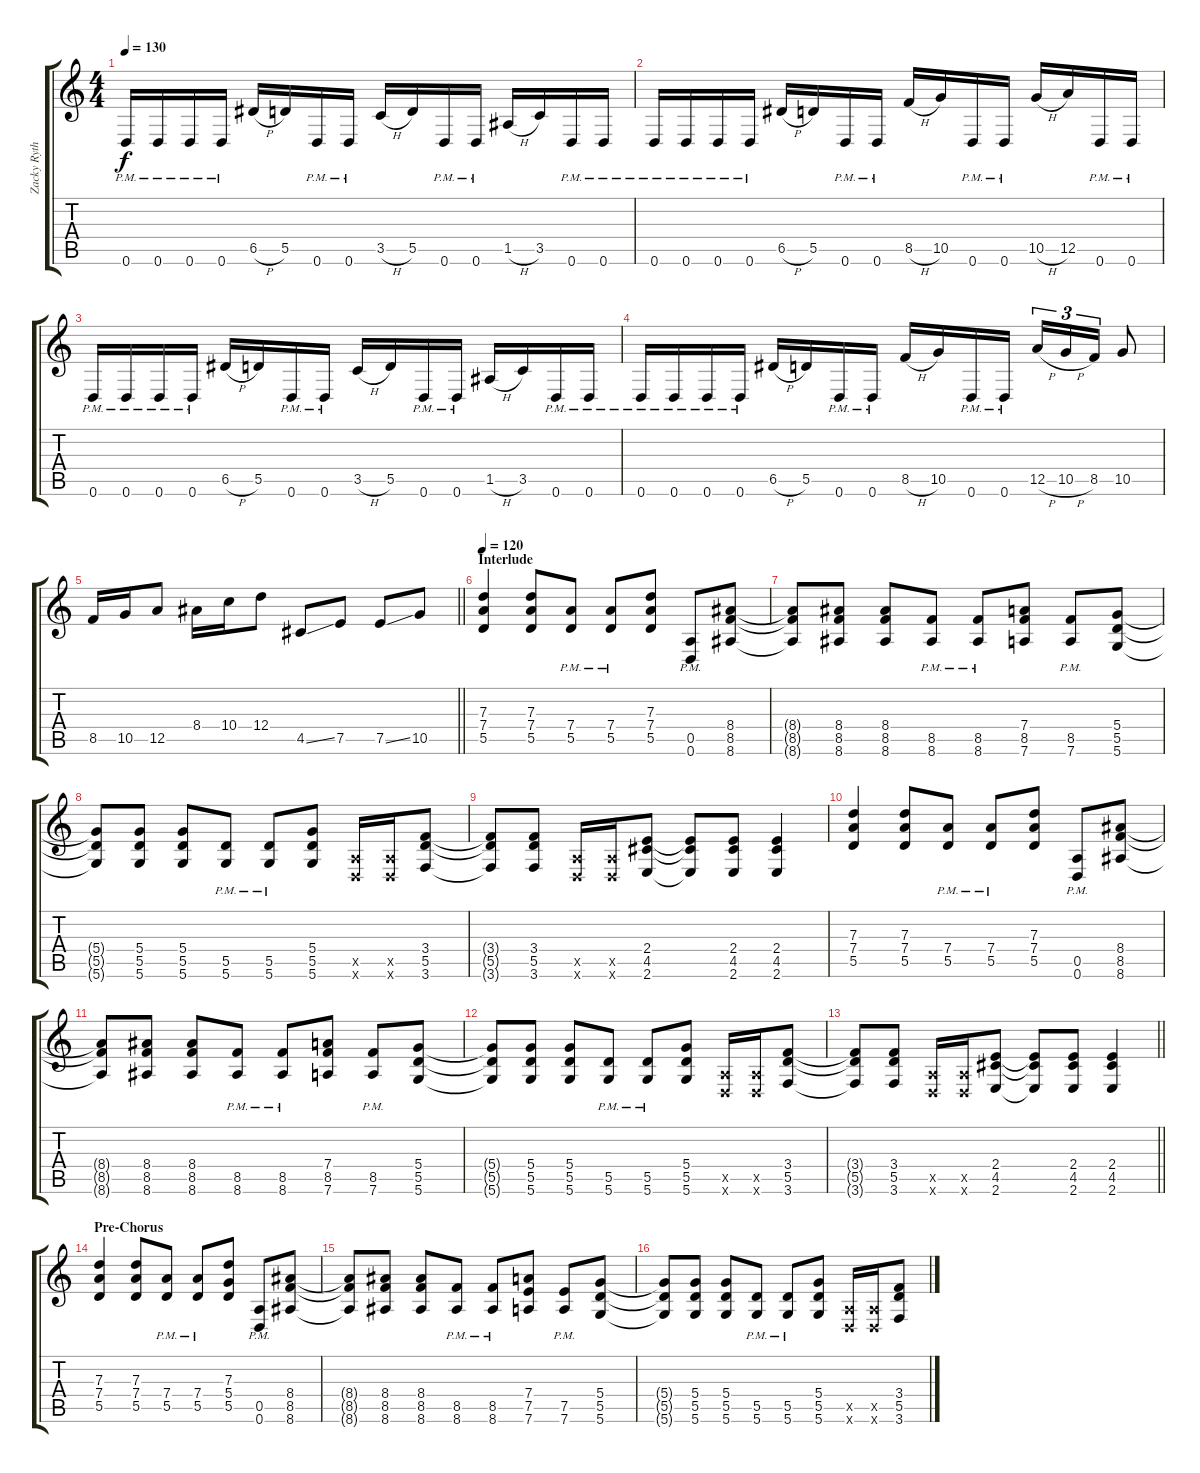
\track ("Zacky Rythem" "Zacky Ryth") {instrument distortionguitar}
\staff {score tabs}
\tuning (E4 B3 G3 D3 A2 D2) {hide}
\ts (4 4)
\tempo 130
\clef g2
\ks c
0.6{pm}.16{dy f} 0.6{pm}.16 0.6{pm}.16 0.6{pm}.16 6.5{h}.16 5.5.16 0.6{pm}.16 0.6{pm}.16 3.5{h}.16 5.5.16 0.6{pm}.16 0.6{pm}.16 1.5{h}.16 3.5.16 0.6{pm}.16 0.6{pm}.16 |
0.6{pm}.16 0.6{pm}.16 0.6{pm}.16 0.6{pm}.16 6.5{h}.16 5.5.16 0.6{pm}.16 0.6{pm}.16 8.5{h}.16 10.5.16 0.6{pm}.16 0.6{pm}.16 10.5{h}.16 12.5.16 0.6{pm}.16 0.6{pm}.16 |
0.6{pm}.16 0.6{pm}.16 0.6{pm}.16 0.6{pm}.16 6.5{h}.16 5.5.16 0.6{pm}.16 0.6{pm}.16 3.5{h}.16 5.5.16 0.6{pm}.16 0.6{pm}.16 1.5{h}.16 3.5.16 0.6{pm}.16 0.6{pm}.16 |
0.6{pm}.16 0.6{pm}.16 0.6{pm}.16 0.6{pm}.16 6.5{h}.16 5.5.16 0.6{pm}.16 0.6{pm}.16 8.5{h}.16 10.5.16 0.6{pm}.16 0.6{pm}.16 12.5{h}.16{tu (3 2)} 10.5{h}.16{tu (3 2)} 8.5.16{tu (3 2)} 10.5.8 |
\barLineRight lightlight
8.5.16 10.5.16 12.5.8 8.4.16 10.4.16 12.4.8 4.5{ss}.8 7.5.8 7.5{ss}.8 10.5.8{volume 13 balance 12} |
\section ("" "Interlude")
\tempo 120
(7.3 7.4 5.5).4 (7.3 7.4 5.5).8 (7.4{pm} 5.5{pm}).8 (7.4{pm} 5.5{pm}).8 (7.3 7.4 5.5).8 (0.5{pm} 0.6).8 (8.4 8.5 8.6).8 |
(8.4{t} 8.5{t} 8.6{t}).8 (8.4 8.5 8.6).8 (8.4 8.5 8.6).8 (8.5{pm} 8.6{pm}).8 (8.5{pm} 8.6{pm}).8 (7.4 8.5 7.6).8 (8.5{pm} 7.6{pm}).8 (5.4 5.5 5.6).8 |
(5.4{t} 5.5{t} 5.6{t}).8 (5.4 5.5 5.6).8 (5.4 5.5 5.6).8 (5.5{pm} 5.6{pm}).8 (5.5{pm} 5.6{pm}).8 (5.4 5.5 5.6).8 (0.5{x} 0.6{x}).16 (0.5{x} 0.6{x}).16 (3.4 5.5 3.6).8 |
(3.4{t} 5.5{t} 3.6{t}).8 (3.4 5.5 3.6).8 (0.5{x} 0.6{x}).16 (0.5{x} 0.6{x}).16 (2.4 4.5 2.6).8 (2.4{t} 4.5{t} 2.6{t}).8 (2.4 4.5 2.6).8 (2.4 4.5 2.6).4 |
(7.3 7.4 5.5).4 (7.3 7.4 5.5).8 (7.4{pm} 5.5{pm}).8 (7.4{pm} 5.5{pm}).8 (7.3 7.4 5.5).8 (0.5{pm} 0.6).8 (8.4 8.5 8.6).8 |
(8.4{t} 8.5{t} 8.6{t}).8 (8.4 8.5 8.6).8 (8.4 8.5 8.6).8 (8.5{pm} 8.6{pm}).8 (8.5{pm} 8.6{pm}).8 (7.4 8.5 7.6).8 (8.5{pm} 7.6{pm}).8 (5.4 5.5 5.6).8 |
(5.4{t} 5.5{t} 5.6{t}).8 (5.4 5.5 5.6).8 (5.4 5.5 5.6).8 (5.5{pm} 5.6{pm}).8 (5.5{pm} 5.6{pm}).8 (5.4 5.5 5.6).8 (0.5{x} 0.6{x}).16 (0.5{x} 0.6{x}).16 (3.4 5.5 3.6).8 |
\barLineRight lightlight
(3.4{t} 5.5{t} 3.6{t}).8 (3.4 5.5 3.6).8 (0.5{x} 0.6{x}).16 (0.5{x} 0.6{x}).16 (2.4 4.5 2.6).8 (2.4{t} 4.5{t} 2.6{t}).8 (2.4 4.5 2.6).8 (2.4 4.5 2.6).4 |
\section ("" "Pre-Chorus")
(7.3 7.4 5.5).4 (7.3 7.4 5.5).8 (7.4{pm} 5.5{pm}).8 (7.4{pm} 5.5{pm}).8 (7.3 5.4 5.5).8 (0.5{pm} 0.6{pm}).8 (8.4 8.5 8.6).8 |
(8.4{t} 8.5{t} 8.6{t}).8 (8.4 8.5 8.6).8 (8.4 8.5 8.6).8 (8.5{pm} 8.6{pm}).8 (8.5{pm} 8.6{pm}).8 (7.4 7.5 7.6).8 (7.5{pm} 7.6{pm}).8 (5.4 5.5 5.6).8 |
(5.4{t} 5.5{t} 5.6{t}).8 (5.4 5.5 5.6).8 (5.4 5.5 5.6).8 (5.5{pm} 5.6{pm}).8 (5.5{pm} 5.6{pm}).8 (5.4 5.5 5.6).8 (0.5{x} 0.6{x}).16 (0.5{x} 0.6{x}).16 (3.4 5.5 3.6).8
